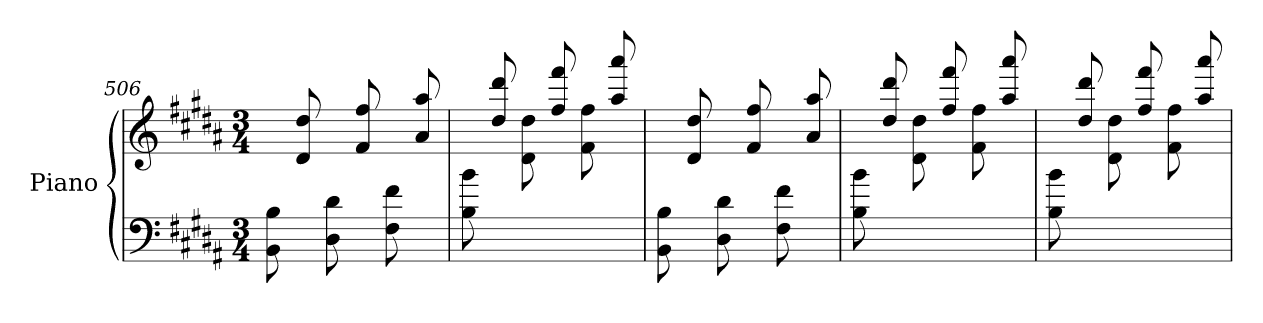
**kern	**kern
*part1	*part1
*staff2	*staff1
*I"Piano	*
*I'Pno	*
*clefF4	*clefG2
*k[f#c#g#d#a#]	*k[f#c#g#d#a#]
*B:	*B:
*M3/4	*M3/4
=506	=506
8BB\ 8B\	8ryy
8ryy	8d#/ 8dd#/
8D#\ 8d#\	8ryy
8ryy	8f#/ 8ff#/
8F#\ 8f#\	8ryy
8ryy	8a#/ 8aa#/
!!LO:PB:g=z
=507	=507
*	*^
8B\ 8b\	8ryy	4ryy
8ryy	8dd#/ 8ddd#/	.
8ryy	8ryy	8d#\ 8dd#\
8ryy	8ff#/ 8fff#/	8ryy
8ryy	8ryy	8f#\ 8ff#\
8ryy	8aa#/ 8aaa#/	8ryy
*	*v	*v
=508	=508
8BB\ 8B\	8ryy
8ryy	8d#/ 8dd#/
8D#\ 8d#\	8ryy
8ryy	8f#/ 8ff#/
8F#\ 8f#\	8ryy
8ryy	8a#/ 8aa#/
=509	=509
*	*^
8B\ 8b\	8ryy	4ryy
8ryy	8dd#/ 8ddd#/	.
8ryy	8ryy	8d#\ 8dd#\
8ryy	8ff#/ 8fff#/	8ryy
8ryy	8ryy	8f#\ 8ff#\
8ryy	8aa#/ 8aaa#/	8ryy
=510	=510	=510
8B\ 8b\	8ryy	4ryy
8ryy	8dd#/ 8ddd#/	.
8ryy	8ryy	8d#\ 8dd#\
8ryy	8ff#/ 8fff#/	8ryy
8ryy	8ryy	8f#\ 8ff#\
8ryy	8aa#/ 8aaa#/	8ryy
*	*v	*v
=	=
*-	*-
